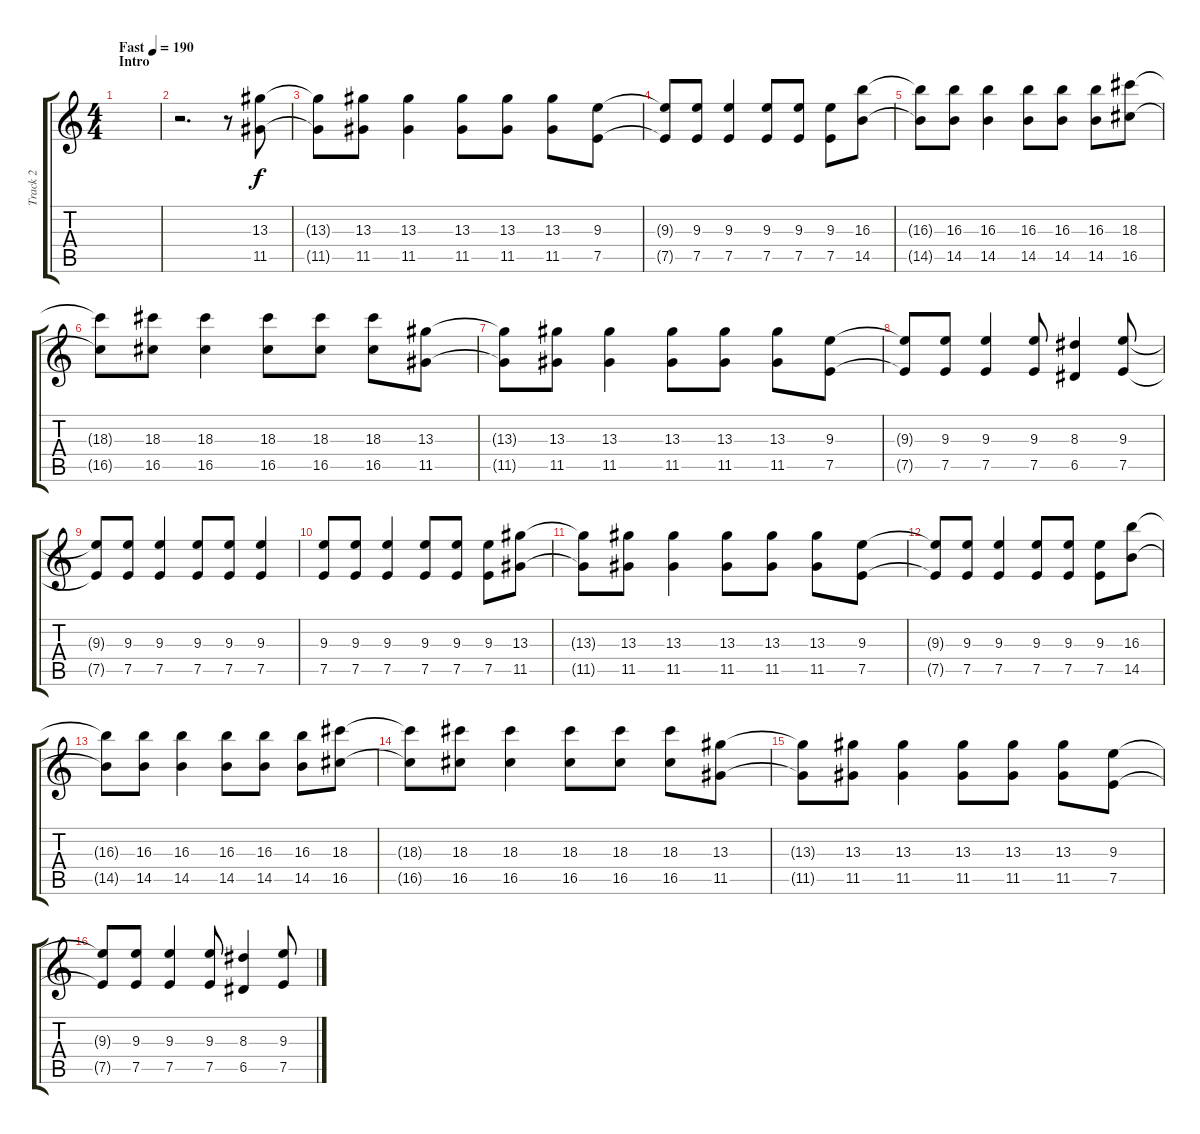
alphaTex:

\track ("Track 2" "Track 2") {instrument distortionguitar}
\staff {score tabs}
\tuning (E4 B3 G3 D3 A2 E2) {hide}
\ts (4 4)
\section ("" "Intro")
\tempo (190 "Fast")
\clef g2
\ks c
|
r.2{d} r.8 (13.3 11.5).8 |
(13.3{t} 11.5{t}).8 (13.3 11.5).8 (13.3 11.5).4 (13.3 11.5).8 (13.3 11.5).8 (13.3 11.5).8 (9.3 7.5).8 |
(9.3{t} 7.5{t}).8 (9.3 7.5).8 (9.3 7.5).4 (9.3 7.5).8 (9.3 7.5).8 (9.3 7.5).8 (16.3 14.5).8 |
(16.3{t} 14.5{t}).8 (16.3 14.5).8 (16.3 14.5).4 (16.3 14.5).8 (16.3 14.5).8 (16.3 14.5).8 (18.3 16.5).8 |
(18.3{t} 16.5{t}).8 (18.3 16.5).8 (18.3 16.5).4 (18.3 16.5).8 (18.3 16.5).8 (18.3 16.5).8 (13.3 11.5).8 |
(13.3{t} 11.5{t}).8 (13.3 11.5).8 (13.3 11.5).4 (13.3 11.5).8 (13.3 11.5).8 (13.3 11.5).8 (9.3 7.5).8 |
(9.3{t} 7.5{t}).8 (9.3 7.5).8 (9.3 7.5).4 (9.3 7.5).8 (8.3 6.5).4 (9.3 7.5).8 |
(9.3{t} 7.5{t}).8 (9.3 7.5).8 (9.3 7.5).4 (9.3 7.5).8 (9.3 7.5).8 (9.3 7.5).4 |
(9.3 7.5).8 (9.3 7.5).8 (9.3 7.5).4 (9.3 7.5).8 (9.3 7.5).8 (9.3 7.5).8 (13.3 11.5).8 |
(13.3{t} 11.5{t}).8 (13.3 11.5).8 (13.3 11.5).4 (13.3 11.5).8 (13.3 11.5).8 (13.3 11.5).8 (9.3 7.5).8 |
(9.3{t} 7.5{t}).8 (9.3 7.5).8 (9.3 7.5).4 (9.3 7.5).8 (9.3 7.5).8 (9.3 7.5).8 (16.3 14.5).8 |
(16.3{t} 14.5{t}).8 (16.3 14.5).8 (16.3 14.5).4 (16.3 14.5).8 (16.3 14.5).8 (16.3 14.5).8 (18.3 16.5).8 |
(18.3{t} 16.5{t}).8 (18.3 16.5).8 (18.3 16.5).4 (18.3 16.5).8 (18.3 16.5).8 (18.3 16.5).8 (13.3 11.5).8 |
(13.3{t} 11.5{t}).8 (13.3 11.5).8 (13.3 11.5).4 (13.3 11.5).8 (13.3 11.5).8 (13.3 11.5).8 (9.3 7.5).8 |
(9.3{t} 7.5{t}).8 (9.3 7.5).8 (9.3 7.5).4 (9.3 7.5).8 (8.3 6.5).4 (9.3 7.5).8
